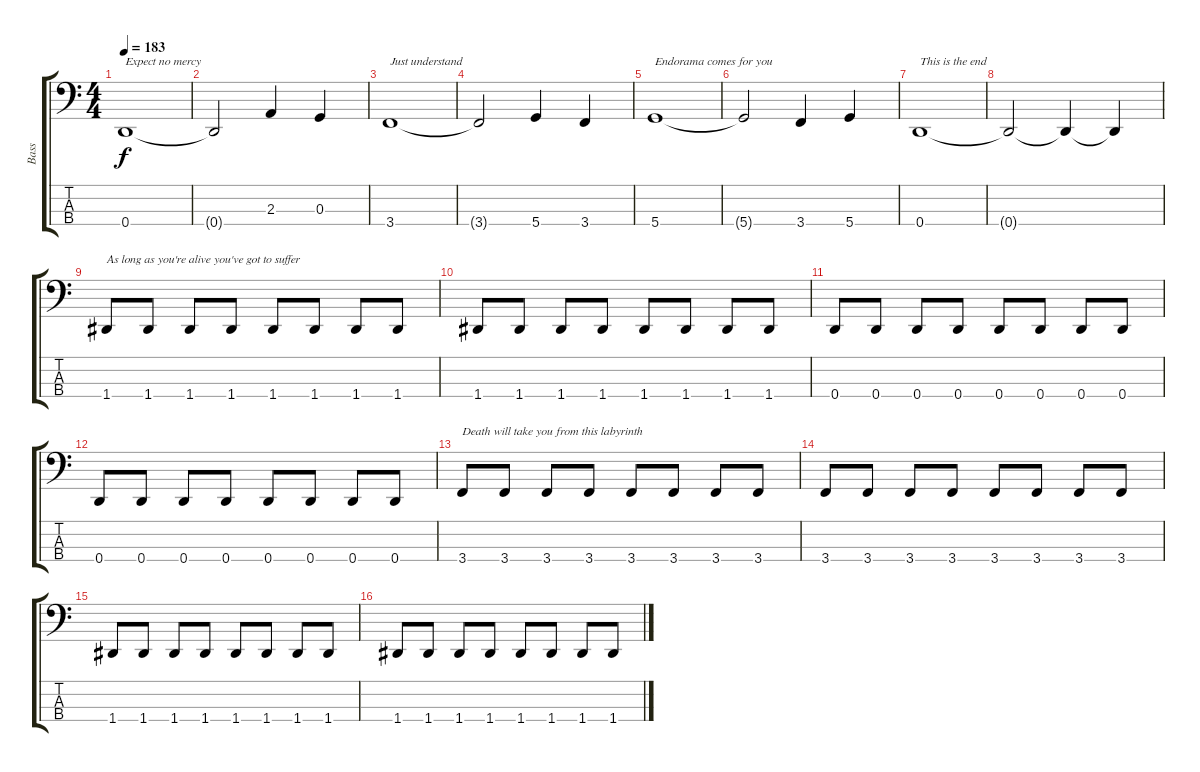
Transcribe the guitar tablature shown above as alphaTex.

\track ("Bass" "Bass") {instrument electricbasspick}
\staff {score tabs}
\tuning (F2 C2 G1 D1) {hide}
\ts (4 4)
\tempo 183
\clef f4
\ks c
0.4.1{txt "Expect no mercy" dy f} |
0.4{t}.2 2.3.4 0.3.4 |
3.4.1{txt "Just understand"} |
3.4{t}.2 5.4.4 3.4.4 |
5.4.1{txt "Endorama comes for you"} |
5.4{t}.2 3.4.4 5.4.4 |
0.4.1{txt "This is the end"} |
0.4{t}.2 0.4{t}.4 0.4{t}.4 |
1.4.8{txt "As long as you're alive you've got to suffer"} 1.4.8 1.4.8 1.4.8 1.4.8 1.4.8 1.4.8 1.4.8 |
1.4.8 1.4.8 1.4.8 1.4.8 1.4.8 1.4.8 1.4.8 1.4.8 |
0.4.8 0.4.8 0.4.8 0.4.8 0.4.8 0.4.8 0.4.8 0.4.8 |
0.4.8 0.4.8 0.4.8 0.4.8 0.4.8 0.4.8 0.4.8 0.4.8 |
3.4.8{txt "Death will take you from this labyrinth"} 3.4.8 3.4.8 3.4.8 3.4.8 3.4.8 3.4.8 3.4.8 |
3.4.8 3.4.8 3.4.8 3.4.8 3.4.8 3.4.8 3.4.8 3.4.8 |
1.4.8 1.4.8 1.4.8 1.4.8 1.4.8 1.4.8 1.4.8 1.4.8 |
1.4.8 1.4.8 1.4.8 1.4.8 1.4.8 1.4.8 1.4.8 1.4.8
